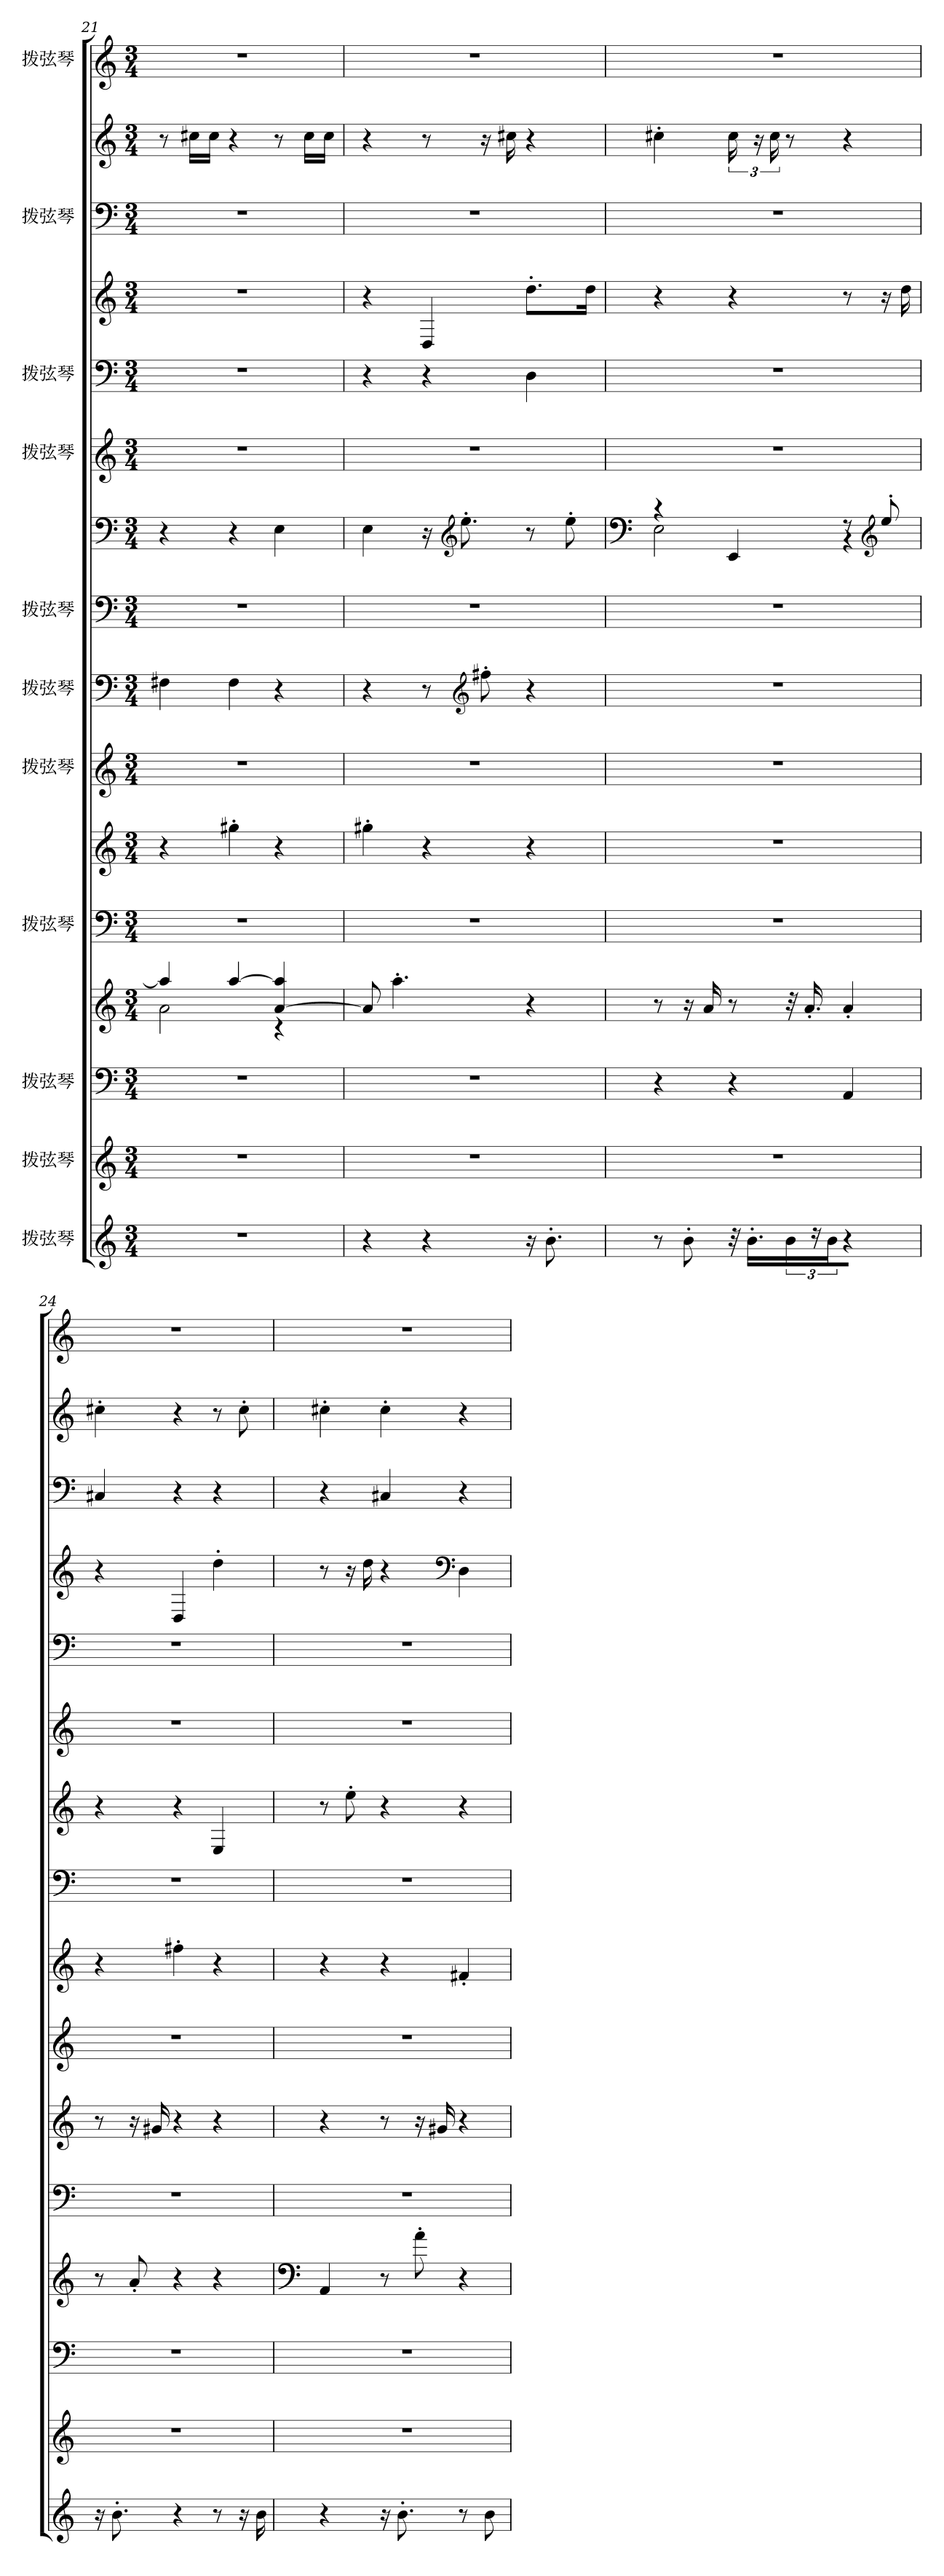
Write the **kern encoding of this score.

**kern	**kern	**kern	**kern	**kern	**kern	**kern	**kern	**kern	**kern	**kern	**kern	**kern	**kern	**kern	**kern
*part11	*part10	*part9	*part9	*part8	*part8	*part7	*part6	*part5	*part5	*part4	*part3	*part3	*part2	*part2	*part1
*staff16	*staff15	*staff14	*staff13	*staff12	*staff11	*staff10	*staff9	*staff8	*staff7	*staff6	*staff5	*staff4	*staff3	*staff2	*staff1
*I"拨弦琴	*I"拨弦琴	*I"拨弦琴	*	*I"拨弦琴	*	*I"拨弦琴	*I"拨弦琴	*I"拨弦琴	*	*I"拨弦琴	*I"拨弦琴	*	*I"拨弦琴	*	*I"拨弦琴
!!LO:PB:g=z
*clefG2	*clefG2	*clefF4	*clefG2	*clefF4	*clefG2	*clefG2	*clefF4	*clefF4	*clefF4	*clefG2	*clefF4	*clefG2	*clefF4	*clefG2	*clefG2
*k[]	*k[]	*k[]	*k[]	*k[]	*k[]	*k[]	*k[]	*k[]	*k[]	*k[]	*k[]	*k[]	*k[]	*k[]	*k[]
*M3/4	*M3/4	*M3/4	*M3/4	*M3/4	*M3/4	*M3/4	*M3/4	*M3/4	*M3/4	*M3/4	*M3/4	*M3/4	*M3/4	*M3/4	*M3/4
=21	=21	=21	=21	=21	=21	=21	=21	=21	=21	=21	=21	=21	=21	=21	=21
*	*	*	*^	*	*	*	*	*	*	*	*	*	*	*	*
2.r	2.r	2.r	4aa/]	2a\	2.r	4r	2.r	4F#X\	2.r	4r	2.r	2.r	2.r	2.r	8r	2.r
.	.	.	.	.	.	.	.	.	.	.	.	.	.	.	16cc#X\LL	.
.	.	.	.	.	.	.	.	.	.	.	.	.	.	.	16cc#\JJ	.
.	.	.	[4aa/	.	.	4gg#X'\	.	4F#\	.	4r	.	.	.	.	4r	.
.	.	.	[4a/ 4aa/]	4r	.	4r	.	4r	.	4E\	.	.	.	.	8r	.
.	.	.	.	.	.	.	.	.	.	.	.	.	.	.	16cc#\LL	.
.	.	.	.	.	.	.	.	.	.	.	.	.	.	.	16cc#\JJ	.
*	*	*	*v	*v	*	*	*	*	*	*	*	*	*	*	*	*
=22	=22	=22	=22	=22	=22	=22	=22	=22	=22	=22	=22	=22	=22	=22	=22
4r	2.r	2.r	8a/]	2.r	4gg#X'\	2.r	4r	2.r	4E\	2.r	4r	4r	2.r	4r	2.r
.	.	.	4.aa'\	.	.	.	.	.	.	.	.	.	.	.	.
4r	.	.	.	.	4r	.	8r	.	16r	.	4r	4D/	.	8r	.
*	*	*	*	*	*	*	*	*	*clefG2	*	*	*	*	*	*
.	.	.	.	.	.	.	.	.	8.ee'\	.	.	.	.	.	.
*	*	*	*	*	*	*	*clefG2	*	*	*	*	*	*	*	*
.	.	.	.	.	.	.	8ff#X'\	.	.	.	.	.	.	16r	.
.	.	.	.	.	.	.	.	.	.	.	.	.	.	16cc#X\	.
16r	.	.	4r	.	4r	.	4r	.	8r	.	4D\	8.dd'\L	.	4r	.
8.b'\	.	.	.	.	.	.	.	.	.	.	.	.	.	.	.
.	.	.	.	.	.	.	.	.	8ee'\	.	.	.	.	.	.
.	.	.	.	.	.	.	.	.	.	.	.	16dd\Jk	.	.	.
=23	=23	=23	=23	=23	=23	=23	=23	=23	=23	=23	=23	=23	=23	=23	=23
*	*	*	*	*	*	*	*	*	*clefF4	*	*	*	*	*	*
*	*	*	*	*	*	*	*	*	*^	*	*	*	*	*	*
8r	2.r	4r	8r	2.r	2.r	2.r	2.r	2.r	4r	2E\	2.r	2.r	4r	2.r	4cc#X'\	2.r
8b'\	.	.	16r	.	.	.	.	.	.	.	.	.	.	.	.	.
.	.	.	16a/	.	.	.	.	.	.	.	.	.	.	.	.	.
32r	.	4r	8r	.	.	.	.	.	4EE/	.	.	.	4r	.	24cc#\	.
16.b'\LL	.	.	.	.	.	.	.	.	.	.	.	.	.	.	.	.
.	.	.	.	.	.	.	.	.	.	.	.	.	.	.	24r	.
.	.	.	.	.	.	.	.	.	.	.	.	.	.	.	24cc#\	.
24b\JJ	.	.	32r	.	.	.	.	.	.	.	.	.	.	.	8r	.
.	.	.	16.a'/	.	.	.	.	.	.	.	.	.	.	.	.	.
24r	.	.	.	.	.	.	.	.	.	.	.	.	.	.	.	.
24b\	.	.	.	.	.	.	.	.	.	.	.	.	.	.	.	.
4r	.	4AA/	4a'/	.	.	.	.	.	8r	4r	.	.	8r	.	4r	.
*	*	*	*	*	*	*	*	*	*clefG2	*	*	*	*	*	*	*
.	.	.	.	.	.	.	.	.	8ee'/	.	.	.	16r	.	.	.
.	.	.	.	.	.	.	.	.	.	.	.	.	16dd\	.	.	.
*	*	*	*	*	*	*	*	*	*v	*v	*	*	*	*	*	*
!!LO:PB:g=z
=24	=24	=24	=24	=24	=24	=24	=24	=24	=24	=24	=24	=24	=24	=24	=24
16r	2.r	2.r	8r	2.r	8r	2.r	4r	2.r	4r	2.r	2.r	4r	4C#X/	4cc#X'\	2.r
8.b'\	.	.	.	.	.	.	.	.	.	.	.	.	.	.	.
.	.	.	8a'/	.	16r	.	.	.	.	.	.	.	.	.	.
.	.	.	.	.	16g#X/	.	.	.	.	.	.	.	.	.	.
4r	.	.	4r	.	4r	.	4ff#X'\	.	4r	.	.	4D/	4r	4r	.
8r	.	.	4r	.	4r	.	4r	.	4E/	.	.	4dd'\	4r	8r	.
16r	.	.	.	.	.	.	.	.	.	.	.	.	.	8cc#'\	.
16b\	.	.	.	.	.	.	.	.	.	.	.	.	.	.	.
=25	=25	=25	=25	=25	=25	=25	=25	=25	=25	=25	=25	=25	=25	=25	=25
*	*	*	*clefF4	*	*	*	*	*	*	*	*	*	*	*	*
4r	2.r	2.r	4AA/	2.r	4r	2.r	4r	2.r	8r	2.r	2.r	8r	4r	4cc#X'\	2.r
.	.	.	.	.	.	.	.	.	8ee'\	.	.	16r	.	.	.
.	.	.	.	.	.	.	.	.	.	.	.	16dd\	.	.	.
16r	.	.	8r	.	8r	.	4r	.	4r	.	.	4r	4C#X/	4cc#'\	.
8.b'\	.	.	.	.	.	.	.	.	.	.	.	.	.	.	.
.	.	.	8a'\	.	16r	.	.	.	.	.	.	.	.	.	.
.	.	.	.	.	16g#X/	.	.	.	.	.	.	.	.	.	.
*	*	*	*	*	*	*	*	*	*	*	*	*clefF4	*	*	*
8r	.	.	4r	.	4r	.	4f#X'/	.	4r	.	.	4D\	4r	4r	.
8b\	.	.	.	.	.	.	.	.	.	.	.	.	.	.	.
=	=	=	=	=	=	=	=	=	=	=	=	=	=	=	=
*-	*-	*-	*-	*-	*-	*-	*-	*-	*-	*-	*-	*-	*-	*-	*-
